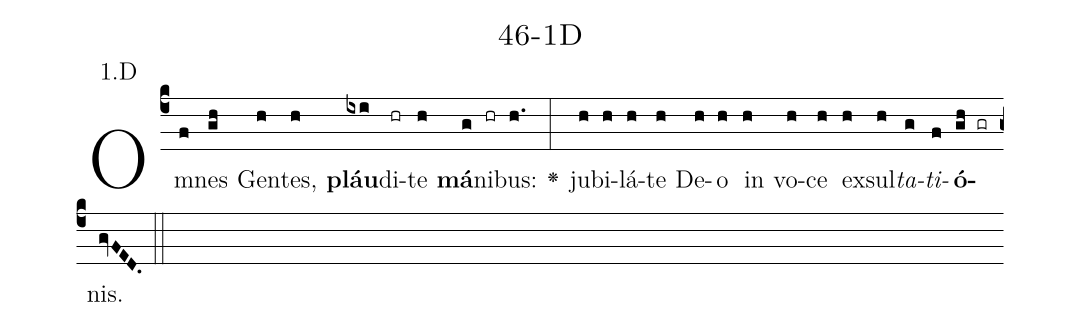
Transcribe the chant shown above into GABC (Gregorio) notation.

name: 46-1D;
annotation: 1.D;
%%
(c4)Om(f)nes(gh) Gen(h)tes,(h) <b>pláu</b>(ixi)di(hr)te(h) <b>má</b>(g)ni(hr)bus:(h.) <v>\greheightstar</v>(:) ju(h)bi(h)lá(h)te(h) De(h)o(h) in(h) vo(h)ce(h) ex(h)sul(h)<i>ta</i>(g)<i>ti</i>(f)<b>ó</b>(gh gr)nis.(gvFED.) (::)


%E(h) u(h) o(g) u(f) a(gh) e.(gvFED.) (::)
